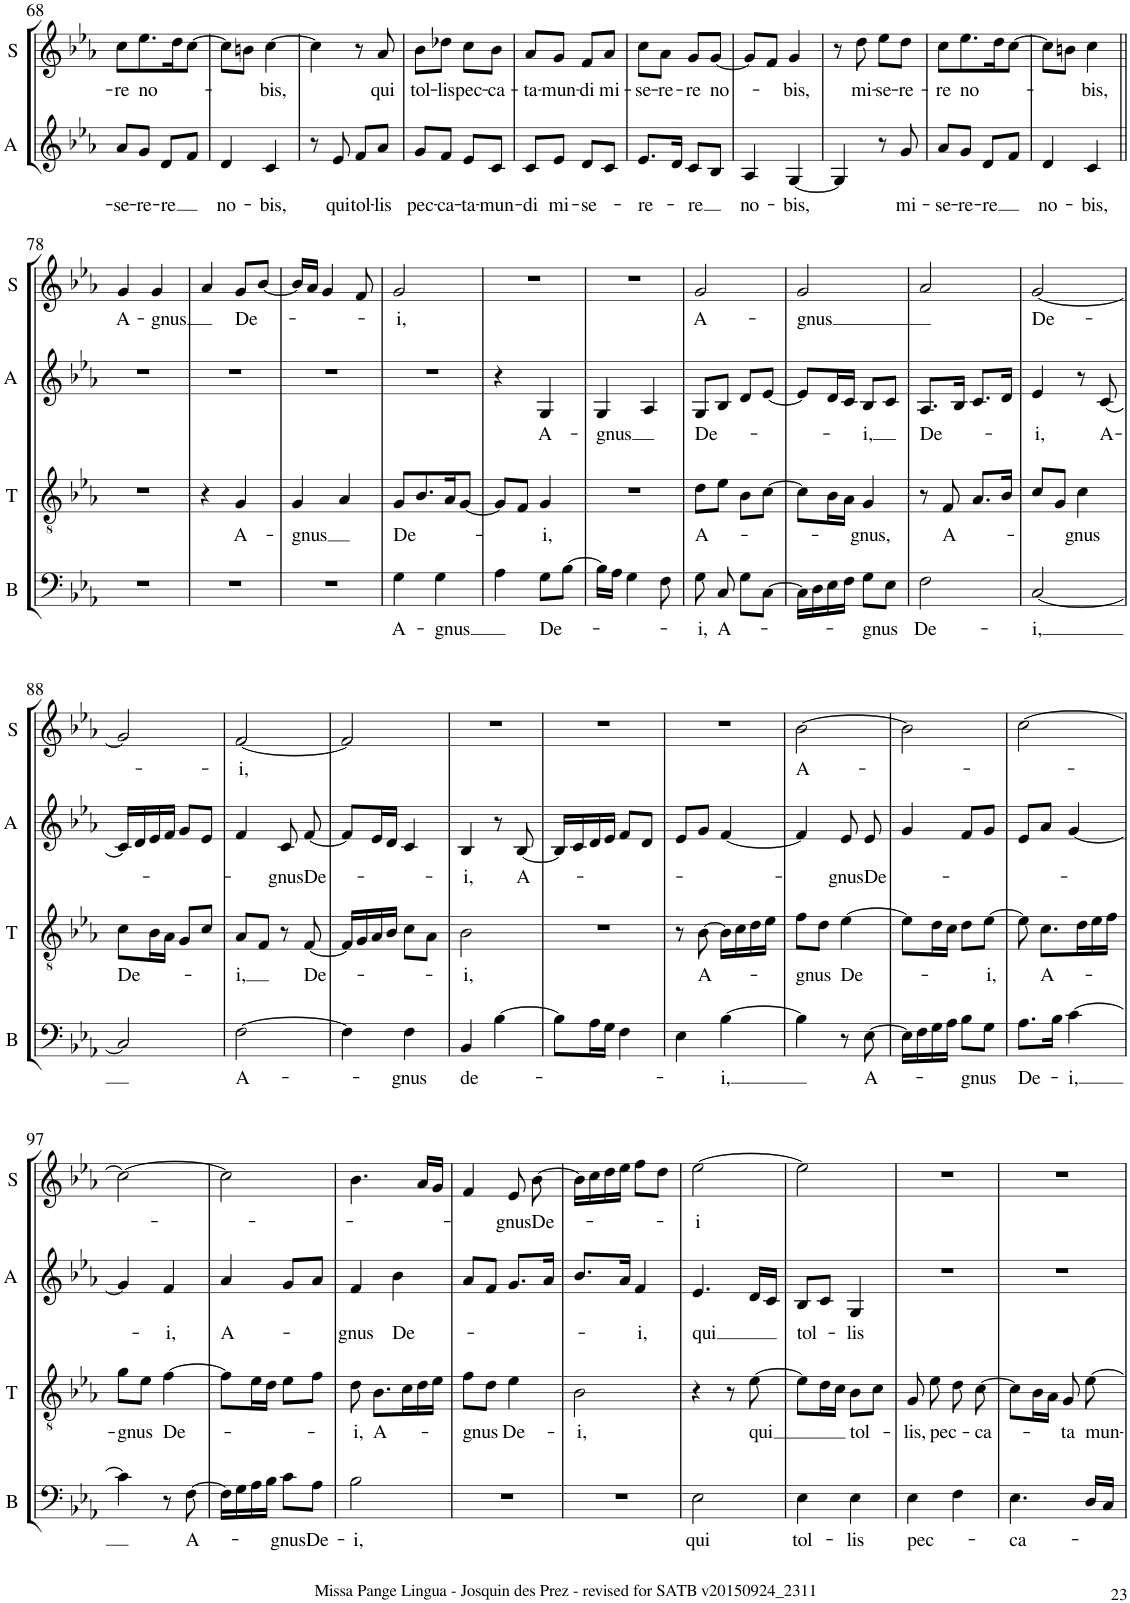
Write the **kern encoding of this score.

**kern	**text	**kern	**text	**kern	**text	**kern	**text
*part4	*part4	*part3	*part3	*part2	*part2	*part1	*part1
*staff4	*staff4	*staff3	*staff3	*staff2	*staff2	*staff1	*staff1
*I"B	*	*I"T	*	*I"A	*	*I"S	*
*I'B	*	*I'T	*	*I'A	*	*I'S	*
!!LO:PB:g=z
*clefF4	*	*clefGv2	*	*clefG2	*	*clefG2	*
*k[b-e-a-]	*	*k[b-e-a-]	*	*k[b-e-a-]	*	*k[b-e-a-]	*
*M2/4	*	*M2/4	*	*M2/4	*	*M2/4	*
=68	=68	=68	=68	=68	=68	=68	=68
!	!	!	!	!	!LO:LY:b	!	!LO:LY:b
2r	.	2r	.	8a-/L	-se-	8cc\L	-re
!	!	!	!	!	!LO:LY:b	!	!LO:LY:b
.	.	.	.	8g/J	-re-	8.ee-\	no-
!	!	!	!	!	!LO:LY:b	!	!
.	.	.	.	8d/L	-re	.	.
.	.	.	.	.	.	16dd\K	.
.	.	.	.	8f/J	.	[8cc\J	.
=69	=69	=69	=69	=69	=69	=69	=69
!	!	!	!	!	!LO:LY:b	!	!
2r	.	2r	.	4d/	no-	8cc\L]	.
.	.	.	.	.	.	8bn\J	.
!	!	!	!	!	!LO:LY:b	!	!LO:LY:b
.	.	.	.	4c/	-bis,	[4cc\	-bis,
=70	=70	=70	=70	=70	=70	=70	=70
2r	.	2r	.	8r	.	4cc\]	.
!	!	!	!	!	!LO:LY:b	!	!
.	.	.	.	8e-/	qui	.	.
!	!	!	!	!	!LO:LY:b	!	!
.	.	.	.	8f/L	tol-	8r	.
!	!	!	!	!	!LO:LY:b	!	!LO:LY:b
.	.	.	.	8a-/J	-lis	8a-/	qui
=71	=71	=71	=71	=71	=71	=71	=71
!	!	!	!	!	!LO:LY:b	!	!LO:LY:b
2r	.	2r	.	8g/L	pec-	8b-\L	tol-
!	!	!	!	!	!LO:LY:b	!	!LO:LY:b
.	.	.	.	8f/J	-ca-	8dd-X\J	-lis
!	!	!	!	!	!LO:LY:b	!	!LO:LY:b
.	.	.	.	8e-/L	-ta-	8cc\L	pec-
!	!	!	!	!	!LO:LY:b	!	!LO:LY:b
.	.	.	.	8c/J	mun-	8b-\J	-ca-
=72	=72	=72	=72	=72	=72	=72	=72
!	!	!	!	!	!LO:LY:b	!	!LO:LY:b
2r	.	2r	.	8c/L	-di	8a-/L	-ta-
!	!	!	!	!	!LO:LY:b	!	!LO:LY:b
.	.	.	.	8e-/J	mi-	8g/J	mun-
!	!	!	!	!	!LO:LY:b	!	!LO:LY:b
.	.	.	.	8d/L	-se-	8f/L	-di
!	!	!	!	!	!	!	!LO:LY:b
.	.	.	.	8c/J	.	8a-/J	mi-
=73	=73	=73	=73	=73	=73	=73	=73
!	!	!	!	!	!LO:LY:b	!	!LO:LY:b
2r	.	2r	.	8.e-/L	-re-	8cc\L	-se-
!	!	!	!	!	!	!	!LO:LY:b
.	.	.	.	.	.	8a-\J	-re-
.	.	.	.	16d/Jk	.	.	.
!	!	!	!	!	!LO:LY:b	!	!LO:LY:b
.	.	.	.	8c/L	-re	8g/L	-re
!	!	!	!	!	!	!	!LO:LY:b
.	.	.	.	8B-/J	.	[8g/J	no-
=74	=74	=74	=74	=74	=74	=74	=74
!	!	!	!	!	!LO:LY:b	!	!
2r	.	2r	.	4A-/	no-	8g/L]	.
.	.	.	.	.	.	8f/J	.
!	!	!	!	!	!LO:LY:b	!	!LO:LY:b
.	.	.	.	[4G/	-bis,	4g/	-bis,
=75	=75	=75	=75	=75	=75	=75	=75
2r	.	2r	.	4G/]	.	8r	.
!	!	!	!	!	!	!	!LO:LY:b
.	.	.	.	.	.	8dd\	mi-
!	!	!	!	!	!	!	!LO:LY:b
.	.	.	.	8r	.	8ee-\L	-se-
!	!	!	!	!	!LO:LY:b	!	!LO:LY:b
.	.	.	.	8g/	mi-	8dd\J	-re-
=76	=76	=76	=76	=76	=76	=76	=76
!	!	!	!	!	!LO:LY:b	!	!LO:LY:b
2r	.	2r	.	8a-/L	-se-	8cc\L	-re
!	!	!	!	!	!LO:LY:b	!	!LO:LY:b
.	.	.	.	8g/J	-re-	8.ee-\	no-
!	!	!	!	!	!LO:LY:b	!	!
.	.	.	.	8d/L	-re	.	.
.	.	.	.	.	.	16dd\K	.
.	.	.	.	8f/J	.	[8cc\J	.
=77	=77	=77	=77	=77	=77	=77	=77
!	!	!	!	!	!LO:LY:b	!	!
2r	.	2r	.	4d/	no-	8cc\L]	.
.	.	.	.	.	.	8bn\J	.
!	!	!	!	!	!LO:LY:b	!	!LO:LY:b
.	.	.	.	4c/	-bis,	4cc\	-bis,
!!LO:LB:g=z
=78||	=78||	=78||	=78||	=78||	=78||	=78||	=78||
!	!	!	!	!	!	!	!LO:LY:b
2r	.	2r	.	2r	.	4g/	A-
!	!	!	!	!	!	!	!LO:LY:b
.	.	.	.	.	.	4g/	-gnus
=79	=79	=79	=79	=79	=79	=79	=79
2r	.	4r	.	2r	.	4a-/	.
!	!	!	!LO:LY:b	!	!	!	!LO:LY:b
.	.	4G/	A-	.	.	8g/L	De-
.	.	.	.	.	.	[8b-/J	.
=80	=80	=80	=80	=80	=80	=80	=80
!	!	!	!LO:LY:b	!	!	!	!
2r	.	4G/	-gnus	2r	.	16b-/LL]	.
.	.	.	.	.	.	16a-/JJ	.
.	.	.	.	.	.	4g/	.
.	.	4A-/	.	.	.	.	.
.	.	.	.	.	.	8f/	.
=81	=81	=81	=81	=81	=81	=81	=81
!	!LO:LY:b	!	!LO:LY:b	!	!	!	!LO:LY:b
4G\	A-	8G/L	De-	2r	.	2g/	-i,
.	.	8.B-/	.	.	.	.	.
!	!LO:LY:b	!	!	!	!	!	!
4G\	-gnus	.	.	.	.	.	.
.	.	16A-/K	.	.	.	.	.
.	.	[8G/J	.	.	.	.	.
=82	=82	=82	=82	=82	=82	=82	=82
4A-\	.	8G/L]	.	4r	.	2r	.
.	.	8F/J	.	.	.	.	.
!	!LO:LY:b	!	!LO:LY:b	!	!LO:LY:b	!	!
8G\L	De-	4G/	-i,	4G/	A-	.	.
[8B-\J	.	.	.	.	.	.	.
=83	=83	=83	=83	=83	=83	=83	=83
!	!	!	!	!	!LO:LY:b	!	!
16B-\LL]	.	2r	.	4G/	-gnus	2r	.
16A-\JJ	.	.	.	.	.	.	.
4G\	.	.	.	.	.	.	.
.	.	.	.	4A-/	.	.	.
8F\	.	.	.	.	.	.	.
=84	=84	=84	=84	=84	=84	=84	=84
!	!LO:LY:b	!	!LO:LY:b	!	!LO:LY:b	!	!LO:LY:b
8G\	-i,	8d\L	A-	8G/L	De-	2g/	A-
!	!LO:LY:b	!	!	!	!	!	!
8C/	-A-	8e-\J	.	8B-/J	.	.	.
8G\L	.	8B-\L	.	8d/L	.	.	.
[8C\J	.	[8c\J	.	[8e-/J	.	.	.
=85	=85	=85	=85	=85	=85	=85	=85
!	!	!	!	!	!	!	!LO:LY:b
16C\LL]	.	8c\L]	.	8e-/L]	.	2g/	-gnus
16D\	.	.	.	.	.	.	.
16E-\	.	16B-\L	.	16d/L	.	.	.
16F\JJ	.	16A-\JJ	.	16c/JJ	.	.	.
!	!LO:LY:b	!	!LO:LY:b	!	!LO:LY:b	!	!
8G\L	-gnus	4G/	-gnus,	8B-/L	i,	.	.
8E-\J	.	.	.	8c/J	.	.	.
=86	=86	=86	=86	=86	=86	=86	=86
!	!LO:LY:b	!	!	!	!LO:LY:b	!	!
2F\	De-	8r	.	8.A-/L	De-	2a-/	.
!	!	!	!LO:LY:b	!	!	!	!
.	.	8F/	A-	.	.	.	.
.	.	.	.	16B-/Jk	.	.	.
.	.	8.A-/L	.	8.c/L	.	.	.
.	.	16B-/Jk	.	16d/Jk	.	.	.
=87	=87	=87	=87	=87	=87	=87	=87
!	!LO:LY:b	!	!	!	!LO:LY:b	!	!LO:LY:b
[2C/	-i,	8c/L	.	4e-/	i,	[2g/	De-
.	.	8G/J	.	.	.	.	.
!	!	!	!LO:LY:b	!	!	!	!
.	.	4c\	-gnus	8r	.	.	.
!	!	!	!	!	!LO:LY:b	!	!
.	.	.	.	[8c/	A-	.	.
!!LO:LB:g=z
=88	=88	=88	=88	=88	=88	=88	=88
!	!	!	!LO:LY:b	!	!	!	!
2C/]	.	8c\L	De-	16c/LL]	.	2g/]	.
.	.	.	.	16d/	.	.	.
.	.	16B-\L	.	16e-/	.	.	.
.	.	16A-\JJ	.	16f/JJ	.	.	.
.	.	8G/L	.	8g/L	.	.	.
.	.	8c/J	.	8e-/J	.	.	.
=89	=89	=89	=89	=89	=89	=89	=89
!	!LO:LY:b	!	!LO:LY:b	!	!	!	!LO:LY:b
[2F\	A-	8A-/L	-i,	4f/	.	[2f/	-i,
.	.	8F/J	.	.	.	.	.
!	!	!	!	!	!LO:LY:b	!	!
.	.	8r	.	8c/	-gnus	.	.
!	!	!	!LO:LY:b	!	!LO:LY:b	!	!
.	.	[8F/	De-	[8f/	De-	.	.
=90	=90	=90	=90	=90	=90	=90	=90
4F\]	.	16F/LL]	.	8f/L]	.	2f/]	.
.	.	16G/	.	.	.	.	.
.	.	16A-/	.	16e-/L	.	.	.
.	.	16B-/JJ	.	16d/JJ	.	.	.
!	!LO:LY:b	!	!	!	!	!	!
4F\	-gnus	8c\L	.	4c/	.	.	.
.	.	8A-\J	.	.	.	.	.
=91	=91	=91	=91	=91	=91	=91	=91
!	!LO:LY:b	!	!LO:LY:b	!	!LO:LY:b	!	!
4BB-/	de-	2B-\	-i,	4B-/	i,	2r	.
[4B-\	.	.	.	8r	.	.	.
!	!	!	!	!	!LO:LY:b	!	!
.	.	.	.	[8B-/	A-	.	.
=92	=92	=92	=92	=92	=92	=92	=92
8B-\L]	.	2r	.	16B-/LL]	.	2r	.
.	.	.	.	16c/	.	.	.
16A-\L	.	.	.	16d/	.	.	.
16G\JJ	.	.	.	16e-/JJ	.	.	.
4F\	.	.	.	8f/L	.	.	.
.	.	.	.	8d/J	.	.	.
=93	=93	=93	=93	=93	=93	=93	=93
4E-\	.	8r	.	8e-/L	.	2r	.
!	!	!	!LO:LY:b	!	!	!	!
.	.	[8B-\	A-	8g/J	.	.	.
!	!LO:LY:b	!	!	!	!	!	!
[4B-\	i,	16B-\LL]	.	[4f/	.	.	.
.	.	16c\	.	.	.	.	.
.	.	16d\	.	.	.	.	.
.	.	16e-\JJ	.	.	.	.	.
=94	=94	=94	=94	=94	=94	=94	=94
!	!	!	!LO:LY:b	!	!	!	!LO:LY:b
4B-\]	.	8f\L	-gnus	4f/]	.	[2b-\	A-
.	.	8d\J	.	.	.	.	.
!	!	!	!LO:LY:b	!	!LO:LY:b	!	!
8r	.	[4e-\	De-	8e-/	gnus	.	.
!	!LO:LY:b	!	!	!	!LO:LY:b	!	!
[8E-\	A-	.	.	8e-/	De-	.	.
=95	=95	=95	=95	=95	=95	=95	=95
16E-\LL]	.	8e-\L]	.	4g/	.	2b-\]	.
16F\	.	.	.	.	.	.	.
16G\	.	16d\L	.	.	.	.	.
16A-\JJ	.	16c\JJ	.	.	.	.	.
!	!LO:LY:b	!	!	!	!	!	!
8B-\L	-gnus	8d\L	.	8f/L	.	.	.
!	!	!	!LO:LY:b	!	!	!	!
8G\J	.	[8e-\J	-i,	8g/J	.	.	.
=96	=96	=96	=96	=96	=96	=96	=96
!	!LO:LY:b	!	!	!	!	!	!
8.A-\L	De-	8e-\]	.	8e-/L	.	[2cc\	.
!	!	!	!LO:LY:b	!	!	!	!
.	.	8.c\L	A-	8a-/J	.	.	.
16B-\Jk	.	.	.	.	.	.	.
!	!LO:LY:b	!	!	!	!	!	!
[4c\	-i,	.	.	[4g/	.	.	.
.	.	16d\L	.	.	.	.	.
.	.	16e-\	.	.	.	.	.
.	.	16f\JJ	.	.	.	.	.
!!LO:LB:g=z
=97	=97	=97	=97	=97	=97	=97	=97
!	!	!	!LO:LY:b	!	!	!	!
4c\]	.	8g\L	-gnus	4g/]	.	2cc\_	.
.	.	8e-\J	.	.	.	.	.
!	!	!	!LO:LY:b	!	!LO:LY:b	!	!
8r	.	[4f\	De-	4f/	i,	.	.
!	!LO:LY:b	!	!	!	!	!	!
[8F\	A-	.	.	.	.	.	.
=98	=98	=98	=98	=98	=98	=98	=98
!	!	!	!	!	!LO:LY:b	!	!
16F\LL]	.	8f\L]	.	4a-/	A-	2cc\]	.
16G\	.	.	.	.	.	.	.
16A-\	.	16e-\L	.	.	.	.	.
16B-\JJ	.	16d\JJ	.	.	.	.	.
!	!LO:LY:b	!	!	!	!	!	!
8c\L	-gnus	8e-\L	.	8g/L	.	.	.
!	!LO:LY:b	!	!	!	!	!	!
8A-\J	De-	8f\J	.	8a-/J	.	.	.
=99	=99	=99	=99	=99	=99	=99	=99
!	!LO:LY:b	!	!LO:LY:b	!	!LO:LY:b	!	!
2B-\	-i,	8d\	-i,	4f/	-gnus	4.b-\	.
!	!	!	!LO:LY:b	!	!	!	!
.	.	8.B-\L	A-	.	.	.	.
!	!	!	!	!	!LO:LY:b	!	!
.	.	.	.	4b-\	De-	.	.
.	.	16c\L	.	.	.	.	.
.	.	16d\	.	.	.	16a-/LL	.
.	.	16e-\JJ	.	.	.	16g/JJ	.
=100	=100	=100	=100	=100	=100	=100	=100
!	!	!	!LO:LY:b	!	!	!	!
2r	.	8f\L	gnus	8a-/L	.	4f/	.
.	.	8d\J	.	8f/J	.	.	.
!	!	!	!LO:LY:b	!	!	!	!LO:LY:b
.	.	4e-\	De-	8.g/L	.	8e-/	-gnus
!	!	!	!	!	!	!	!LO:LY:b
.	.	.	.	.	.	[8b-\	De-
.	.	.	.	16a-/Jk	.	.	.
=101	=101	=101	=101	=101	=101	=101	=101
!	!	!	!LO:LY:b	!	!	!	!
2r	.	2B-\	-i,	8.b-/L	.	16b-\LL]	.
.	.	.	.	.	.	16cc\	.
.	.	.	.	.	.	16dd\	.
.	.	.	.	16a-/Jk	.	16ee-\JJ	.
!	!	!	!	!	!LO:LY:b	!	!
.	.	.	.	4f/	i,	8ff\L	.
.	.	.	.	.	.	8dd\J	.
=102	=102	=102	=102	=102	=102	=102	=102
!	!LO:LY:b	!	!	!	!LO:LY:b	!	!LO:LY:b
2E-\	qui	4r	.	4.e-/	qui	[2ee-\	i
.	.	8r	.	.	.	.	.
!	!	!	!LO:LY:b	!	!	!	!
.	.	[8e-\	qui	16d/LL	.	.	.
.	.	.	.	16c/JJ	.	.	.
=103	=103	=103	=103	=103	=103	=103	=103
!	!LO:LY:b	!	!	!	!LO:LY:b	!	!
4E-\	tol-	8e-\L]	.	8B-/L	tol-	2ee-\]	.
.	.	16d\L	.	8c/J	.	.	.
.	.	16c\JJ	.	.	.	.	.
!	!LO:LY:b	!	!LO:LY:b	!	!LO:LY:b	!	!
4E-\	-lis	8B-\L	tol-	4G/	-lis	.	.
.	.	8c\J	.	.	.	.	.
=104	=104	=104	=104	=104	=104	=104	=104
!	!LO:LY:b	!	!LO:LY:b	!	!	!	!
4E-\	pec-	8G/	-lis,	2r	.	2r	.
!	!	!	!LO:LY:b	!	!	!	!
.	.	8e-\	pec-	.	.	.	.
4F\	.	8d\	.	.	.	.	.
!	!	!	!LO:LY:b	!	!	!	!
.	.	[8c\	-ca-	.	.	.	.
=105	=105	=105	=105	=105	=105	=105	=105
!	!LO:LY:b	!	!	!	!	!	!
4.E-\	-ca-	8c\L]	.	2r	.	2r	.
.	.	16B-\L	.	.	.	.	.
.	.	16A-\JJ	.	.	.	.	.
!	!	!	!LO:LY:b	!	!	!	!
.	.	8G/	-ta	.	.	.	.
!	!	!	!LO:LY:b	!	!	!	!
16D/LL	.	[8e-\	mun-	.	.	.	.
16C/JJ	.	.	.	.	.	.	.
=	=	=	=	=	=	=	=
*-	*-	*-	*-	*-	*-	*-	*-
